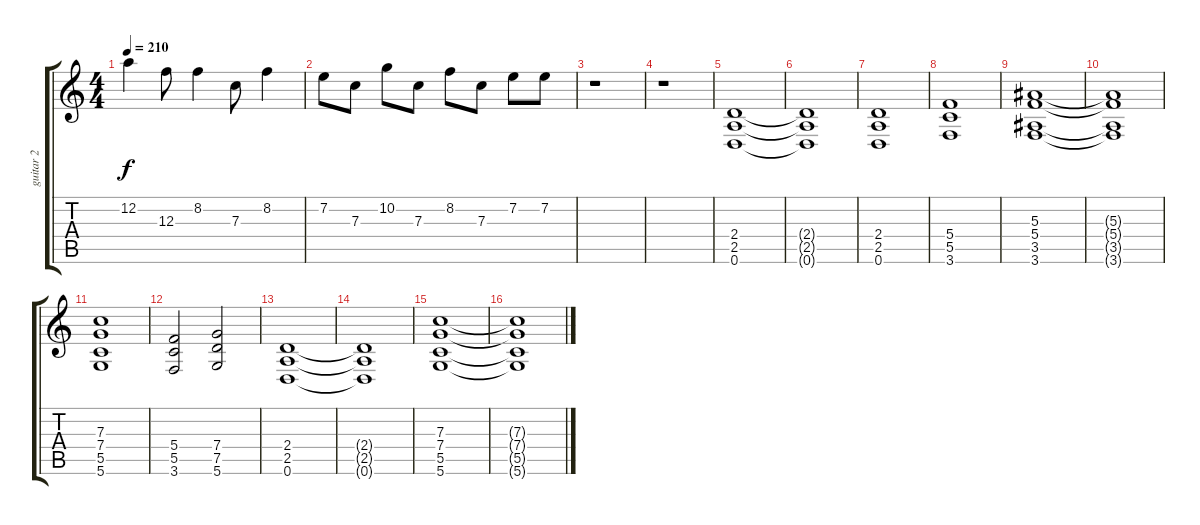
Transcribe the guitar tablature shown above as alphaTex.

\track ("guitar 2" "guitar 2") {instrument distortionguitar}
\staff {score tabs}
\tuning (D4 A3 F3 C3 G2 D2) {hide}
\ts (4 4)
\tempo 210
\clef g2
\ks c
12.2.4{dy f} 12.3.8 8.2.4 7.3.8 8.2.4 |
7.2.8 7.3.8 10.2.8 7.3.8 8.2.8 7.3.8 7.2.8 7.2.8 |
r.1 |
r.1 |
(2.4 2.5 0.6).1 |
(2.4{t} 2.5{t} 0.6{t}).1 |
(2.4 2.5 0.6).1 |
(5.4 5.5 3.6).1 |
(5.3 5.4 3.5 3.6).1 |
(5.3{t} 5.4{t} 3.5{t} 3.6{t}).1 |
(7.3 7.4 5.5 5.6).1 |
(5.4 5.5 3.6).2 (7.4 7.5 5.6).2 |
(2.4 2.5 0.6).1 |
(2.4{t} 2.5{t} 0.6{t}).1 |
(7.3 7.4 5.5 5.6).1 |
(7.3{t} 7.4{t} 5.5{t} 5.6{t}).1
